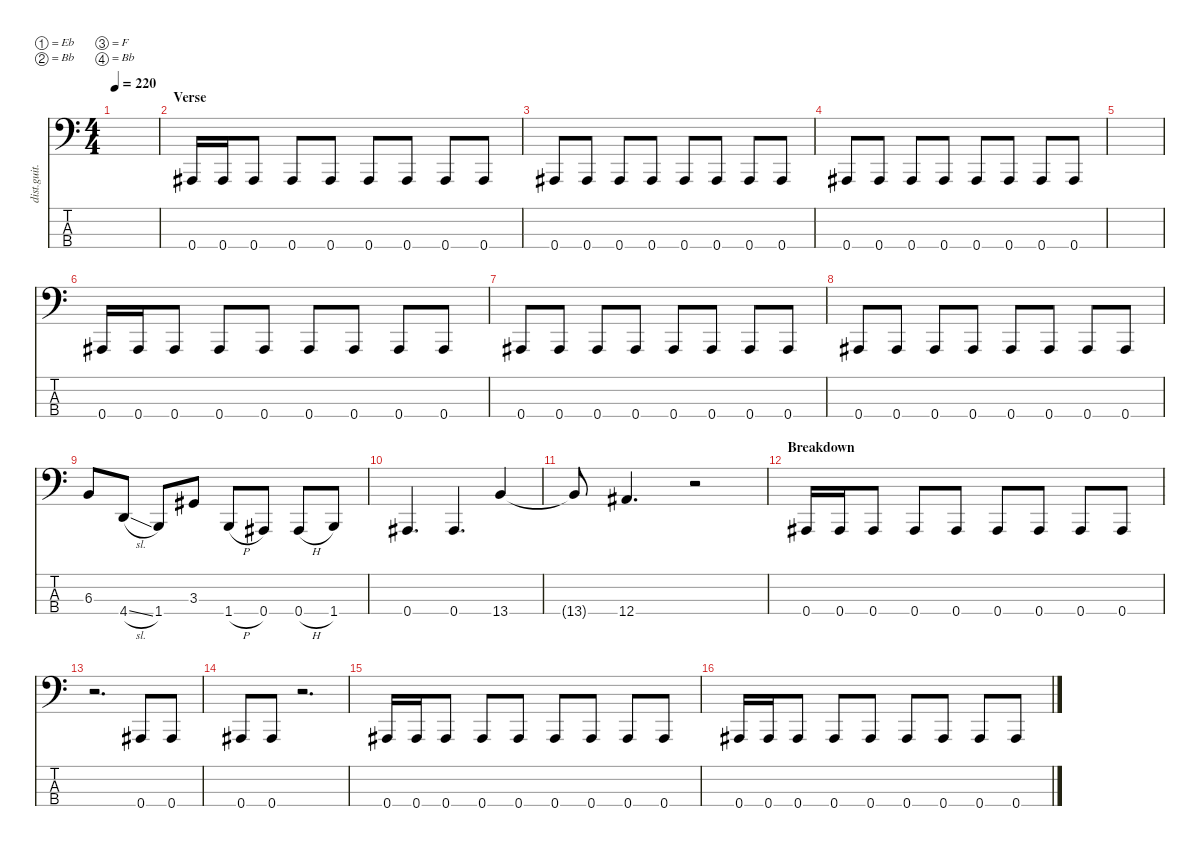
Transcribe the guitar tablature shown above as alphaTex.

\defaultSystemsLayout 4
\hideDynamics
\bracketExtendMode nobrackets
\otherSystemsTrackNameOrientation horizontal
\track ("Bass" "dist.guit.") {instrument electricbasspick}
\staff {score tabs}
\tuning (Eb2 Bb1 F1 Bb0)
\ts (4 4)
\tempo 220
\clef f4
\ks c
|
\section ("" "Verse")
0.4{acc #}.16{beam Up} 0.4{acc #}.16{beam Up} 0.4{acc #}.8{beam Up} 0.4{acc #}.8{beam Up} 0.4{acc #}.8{beam Up} 0.4{acc #}.8{beam Up} 0.4{acc #}.8{beam Up} 0.4{acc #}.8{beam Up} 0.4{acc #}.8{beam Up} |
0.4{acc #}.8{beam Up} 0.4{acc #}.8{beam Up} 0.4{acc #}.8{beam Up} 0.4{acc #}.8{beam Up} 0.4{acc #}.8{beam Up} 0.4{acc #}.8{beam Up} 0.4{acc #}.8{beam Up} 0.4{acc #}.8{beam Up} |
0.4{acc #}.8{beam Up} 0.4{acc #}.8{beam Up} 0.4{acc #}.8{beam Up} 0.4{acc #}.8{beam Up} 0.4{acc #}.8{beam Up} 0.4{acc #}.8{beam Up} 0.4{acc #}.8{beam Up} 0.4{acc #}.8{beam Up} |
|
0.4{acc #}.16{beam Up} 0.4{acc #}.16{beam Up} 0.4{acc #}.8{beam Up} 0.4{acc #}.8{beam Up} 0.4{acc #}.8{beam Up} 0.4{acc #}.8{beam Up} 0.4{acc #}.8{beam Up} 0.4{acc #}.8{beam Up} 0.4{acc #}.8{beam Up} |
0.4{acc #}.8{beam Up} 0.4{acc #}.8{beam Up} 0.4{acc #}.8{beam Up} 0.4{acc #}.8{beam Up} 0.4{acc #}.8{beam Up} 0.4{acc #}.8{beam Up} 0.4{acc #}.8{beam Up} 0.4{acc #}.8{beam Up} |
0.4{acc #}.8{beam Up} 0.4{acc #}.8{beam Up} 0.4{acc #}.8{beam Up} 0.4{acc #}.8{beam Up} 0.4{acc #}.8{beam Up} 0.4{acc #}.8{beam Up} 0.4{acc #}.8{beam Up} 0.4{acc #}.8{beam Up} |
6.3.8{beam Up} 4.4{sl}.8{beam Up} 1.4.8{beam Up} 3.3{acc #}.8{beam Up} 1.4{h}.8{beam Up} 0.4{acc #}.8{beam Up} 0.4{h acc #}.8{beam Up} 1.4.8{beam Up} |
0.4{acc #}.4{d beam Up} 0.4{acc #}.4{d beam Up} 13.4.4{beam Up} |
13.4{t}.8{beam Up} 12.4{acc #}.4{d beam Up} r.2{beam Up} |
\section ("" "Breakdown")
0.4{acc #}.16{beam Up} 0.4{acc #}.16{beam Up} 0.4{acc #}.8{beam Up} 0.4{acc #}.8{beam Up} 0.4{acc #}.8{beam Up} 0.4{acc #}.8{beam Up} 0.4{acc #}.8{beam Up} 0.4{acc #}.8{beam Up} 0.4{acc #}.8{beam Up} |
r.2{d beam Down} 0.4{acc #}.8{beam Up} 0.4{acc #}.8{beam Up} |
0.4{acc #}.8{beam Up} 0.4{acc #}.8{beam Up} r.2{d beam Up} |
0.4{acc #}.16{beam Up} 0.4{acc #}.16{beam Up} 0.4{acc #}.8{beam Up} 0.4{acc #}.8{beam Up} 0.4{acc #}.8{beam Up} 0.4{acc #}.8{beam Up} 0.4{acc #}.8{beam Up} 0.4{acc #}.8{beam Up} 0.4{acc #}.8{beam Up} |
0.4{acc #}.16{beam Up} 0.4{acc #}.16{beam Up} 0.4{acc #}.8{beam Up} 0.4{acc #}.8{beam Up} 0.4{acc #}.8{beam Up} 0.4{acc #}.8{beam Up} 0.4{acc #}.8{beam Up} 0.4{acc #}.8{beam Up} 0.4{acc #}.8{beam Up}
